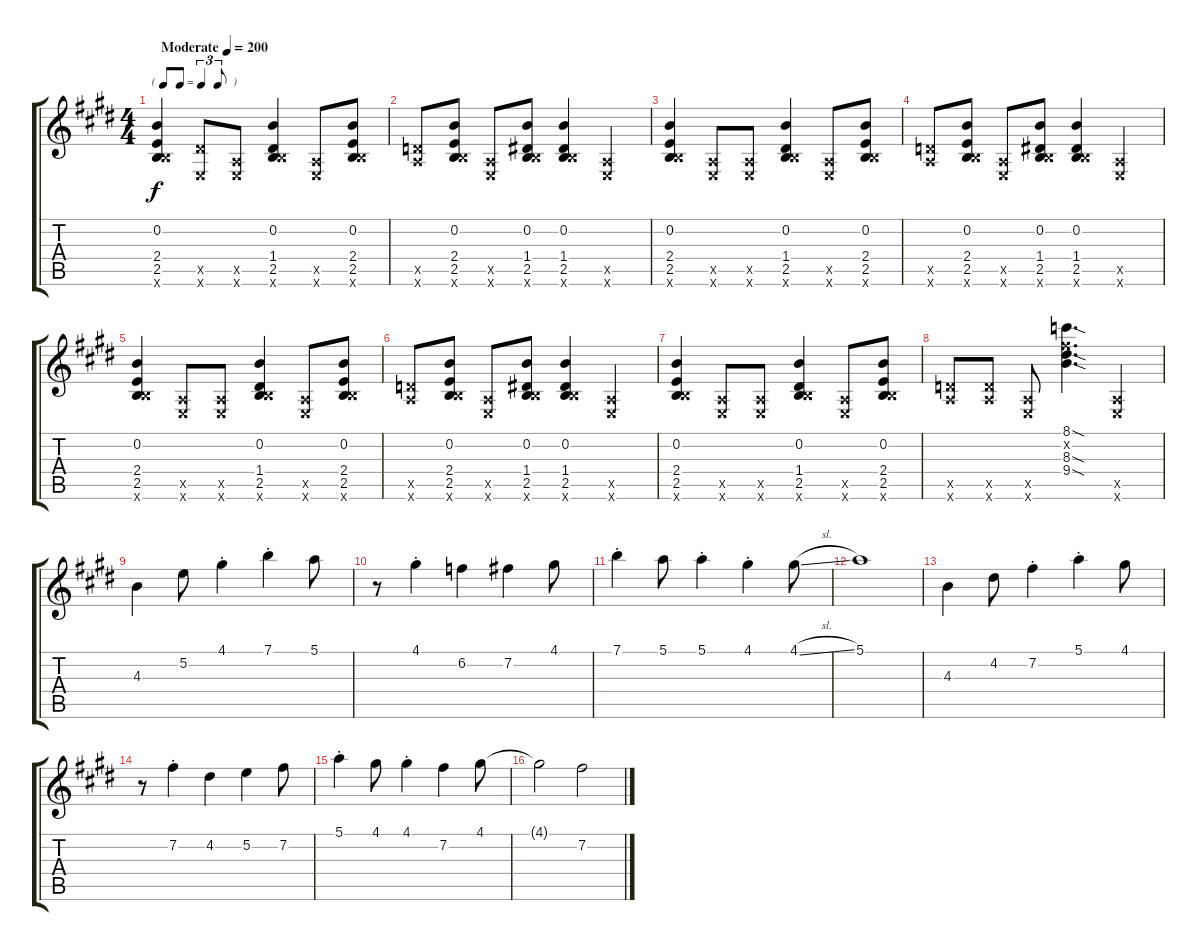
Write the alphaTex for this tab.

\track "" {instrument acousticguitarsteel}
\staff {score tabs}
\tuning (E4 B3 G3 D3 A2 E2) {hide}
\ts (4 4)
\tf triplet8th
\tempo (200 "Moderate")
\clef g2
\ks e
(0.2 2.4 2.5 7.6{x}).4{dy f instrument acousticguitarsteel} (6.5{x} 0.6{x}).8 (0.5{x} 0.6{x}).8 (0.2 1.4 2.5 7.6{x}).4 (0.5{x} 0.6{x}).8 (0.2 2.4 2.5 7.6{x}).8 |
(5.5{x} 5.6{x}).8 (0.2 2.4 2.5 7.6{x}).8 (0.5{x} 0.6{x}).8 (0.2 1.4 2.5 7.6{x}).8 (0.2 1.4 2.5 7.6{x}).4 (0.5{x} 0.6{x}).4 |
(0.2 2.4 2.5 7.6{x}).4 (0.5{x} 0.6{x}).8 (0.5{x} 0.6{x}).8 (0.2 1.4 2.5 7.6{x}).4 (0.5{x} 0.6{x}).8 (0.2 2.4 2.5 7.6{x}).8 |
(5.5{x} 5.6{x}).8 (0.2 2.4 2.5 7.6{x}).8 (0.5{x} 0.6{x}).8 (0.2 1.4 2.5 7.6{x}).8 (0.2 1.4 2.5 7.6{x}).4 (0.5{x} 0.6{x}).4 |
(0.2 2.4 2.5 7.6{x}).4 (0.5{x} 0.6{x}).8 (0.5{x} 0.6{x}).8 (0.2 1.4 2.5 7.6{x}).4 (0.5{x} 0.6{x}).8 (0.2 2.4 2.5 7.6{x}).8 |
(5.5{x} 5.6{x}).8 (0.2 2.4 2.5 7.6{x}).8 (0.5{x} 0.6{x}).8 (0.2 1.4 2.5 7.6{x}).8 (0.2 1.4 2.5 7.6{x}).4 (0.5{x} 0.6{x}).4 |
(0.2 2.4 2.5 7.6{x}).4 (0.5{x} 0.6{x}).8 (0.5{x} 0.6{x}).8 (0.2 1.4 2.5 7.6{x}).4 (0.5{x} 0.6{x}).8 (0.2 2.4 2.5 7.6{x}).8 |
(5.5{x} 5.6{x}).8 (5.5{x} 5.6{x}).8 (0.5{x} 0.6{x}).8 (8.1{sod} 7.2{x} 8.3{sod} 9.4{sod}).4{d} (0.5{x} 0.6{x}).4 |
4.3.4 5.2.8 4.1{st}.4 7.1{st}.4 5.1.8 |
r.8 4.1{st}.4 6.2.4 7.2.4 4.1.8 |
7.1{st}.4 5.1.8 5.1{st}.4 4.1{st}.4 4.1{sl}.8 |
5.1.1 |
4.3.4 4.2.8 7.2{st}.4 5.1{st}.4 4.1.8 |
r.8 7.2{st}.4 4.2.4 5.2.4 7.2.8 |
5.1{st}.4 4.1.8 4.1{st}.4 7.2.4 4.1.8 |
4.1{t}.2 7.2.2
